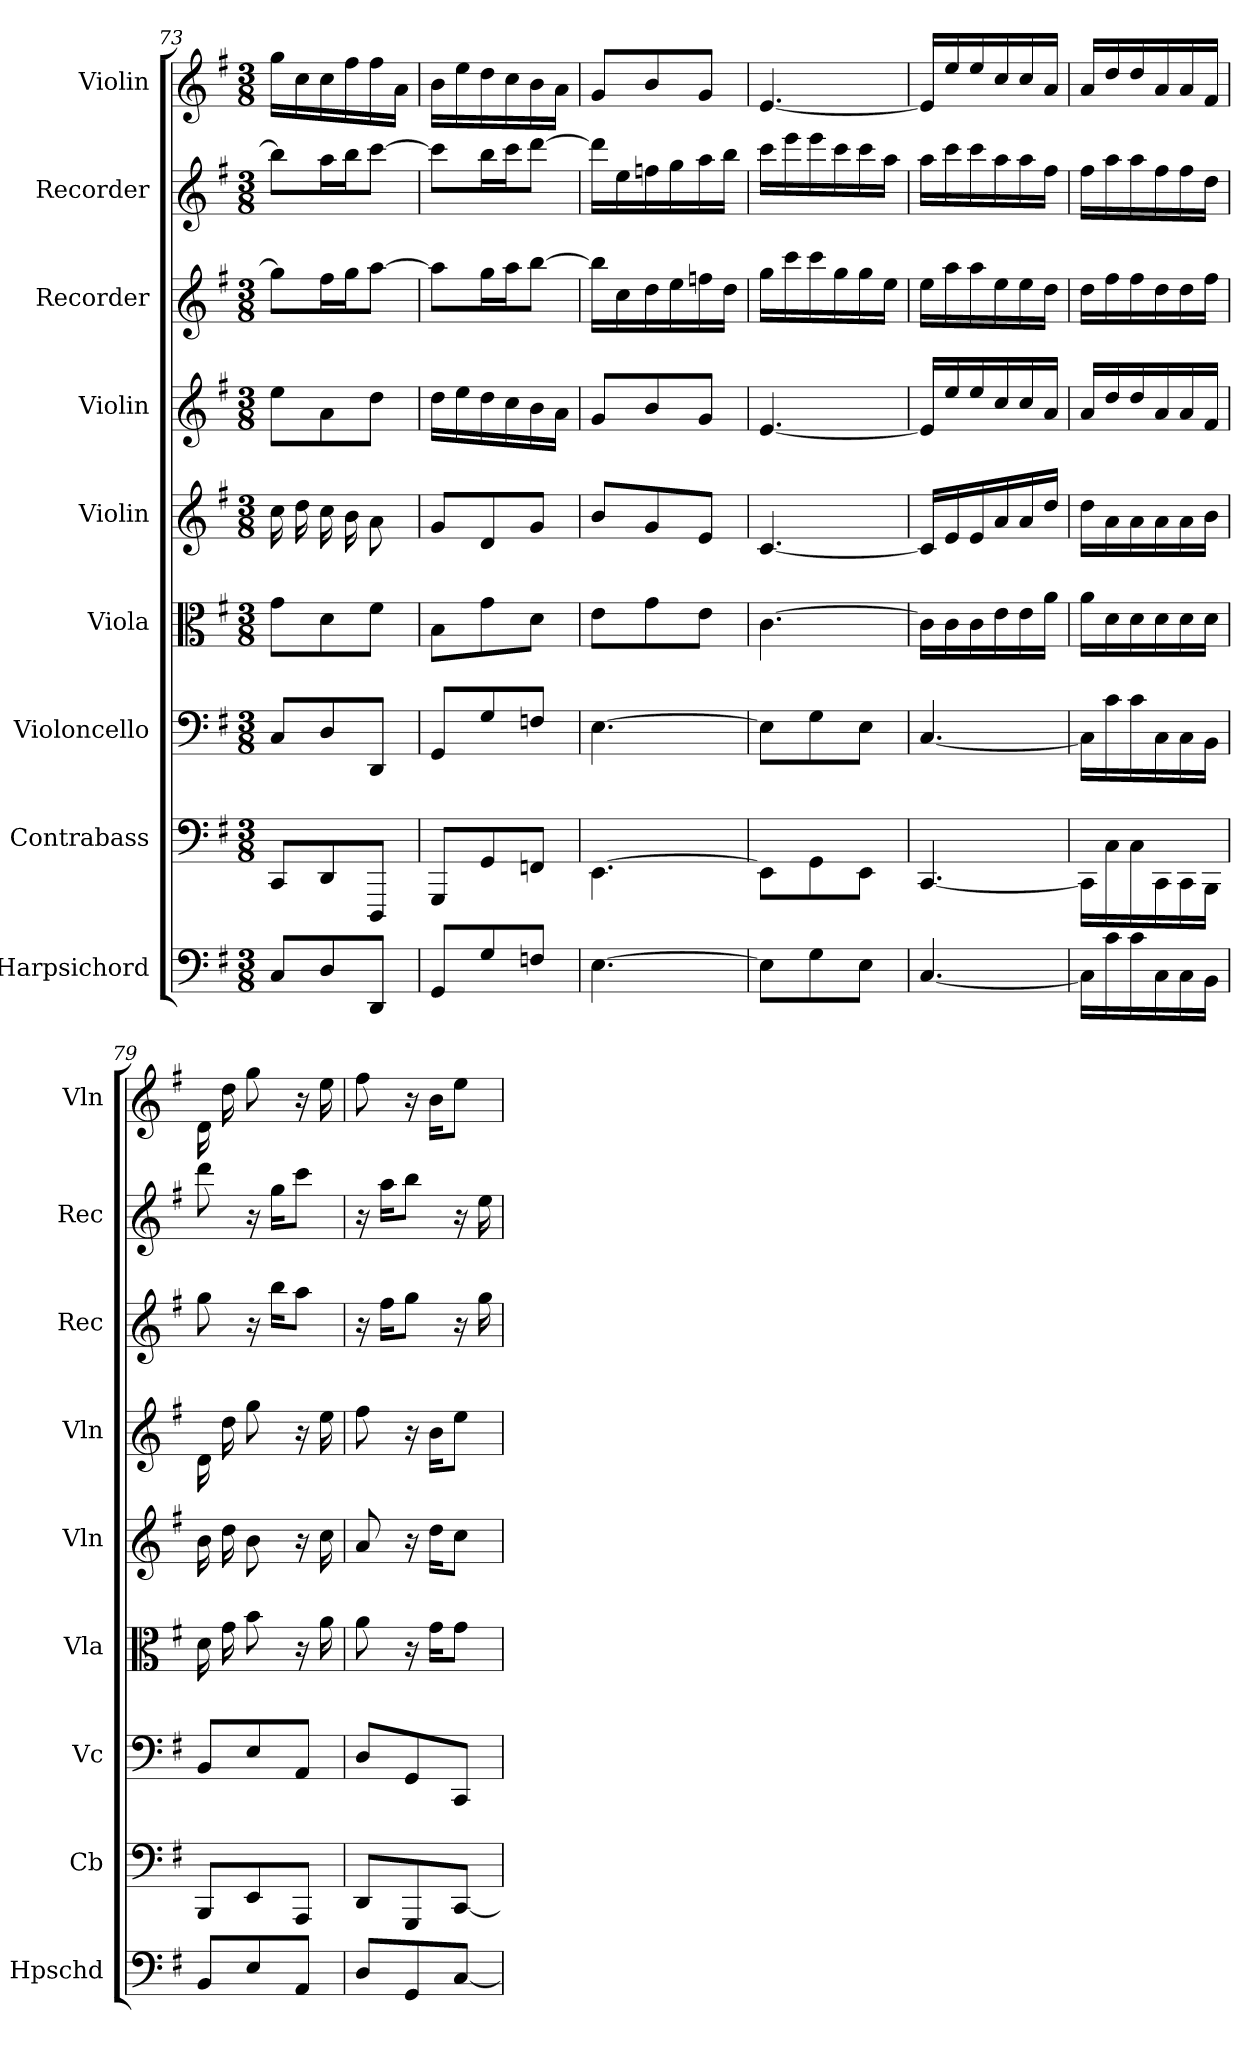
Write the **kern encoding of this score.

**kern	**kern	**kern	**kern	**kern	**kern	**kern	**kern	**kern
*part9	*part8	*part7	*part6	*part5	*part4	*part3	*part2	*part1
*staff9	*staff8	*staff7	*staff6	*staff5	*staff4	*staff3	*staff2	*staff1
*I"Harpsichord	*I"Contrabass	*I"Violoncello	*I"Viola	*I"Violin	*I"Violin	*I"Recorder	*I"Recorder	*I"Violin
*I'Hpschd	*I'Cb	*I'Vc	*I'Vla	*I'Vln	*I'Vln	*I'Rec	*I'Rec	*I'Vln
*clefF4	*clefF4	*clefF4	*clefC3	*clefG2	*clefG2	*clefG2	*clefG2	*clefG2
*	*ITrd7c12	*	*	*	*	*	*	*
*k[f#]	*k[f#]	*k[f#]	*k[f#]	*k[f#]	*k[f#]	*k[f#]	*k[f#]	*k[f#]
*G:	*G:	*G:	*G:	*G:	*G:	*G:	*G:	*G:
*M3/8	*M3/8	*M3/8	*M3/8	*M3/8	*M3/8	*M3/8	*M3/8	*M3/8
=73	=73	=73	=73	=73	=73	=73	=73	=73
8C/L	8CCC/L	8C/L	8g\L	16cc\	8ee\L	8gg\L]	8bb\L]	16gg\LL
.	.	.	.	16dd\	.	.	.	16cc\
8D/	8DDD/	8D/	8d\	16cc\	8a\	16ff#\L	16aa\L	16cc\
.	.	.	.	16b\	.	16gg\J	16bb\J	16ff#\
8DD/J	8DDDD/J	8DD/J	8f#\J	8a\	8dd\J	[8aa\J	[8ccc\J	16ff#\
.	.	.	.	.	.	.	.	16a\JJ
=74	=74	=74	=74	=74	=74	=74	=74	=74
8GG/L	8GGGG/L	8GG/L	8B\L	8g/L	16dd\LL	8aa\L]	8ccc\L]	16b\LL
.	.	.	.	.	16ee\	.	.	16ee\
8G/	8GGG/	8G/	8g\	8d/	16dd\	16gg\L	16bb\L	16dd\
.	.	.	.	.	16cc\	16aa\J	16ccc\J	16cc\
8Fn/J	8FFFn/J	8Fn/J	8d\J	8g/J	16b\	[8bb\J	[8ddd\J	16b\
.	.	.	.	.	16a\JJ	.	.	16a\JJ
=75	=75	=75	=75	=75	=75	=75	=75	=75
[4.E\	[4.EEE\	[4.E\	8e\L	8b/L	8g/L	16bb\LL]	16ddd\LL]	8g/L
.	.	.	.	.	.	16cc\	16ee\	.
.	.	.	8g\	8g/	8b/	16dd\	16ffn\	8b/
.	.	.	.	.	.	16ee\	16gg\	.
.	.	.	8e\J	8e/J	8g/J	16ffn\	16aa\	8g/J
.	.	.	.	.	.	16dd\JJ	16bb\JJ	.
=76	=76	=76	=76	=76	=76	=76	=76	=76
8E\L]	8EEE\L]	8E\L]	[4.c\	[4.c/	[4.e/	16gg\LL	16ccc\LL	[4.e/
.	.	.	.	.	.	16ccc\	16eee\	.
8G\	8GGG\	8G\	.	.	.	16ccc\	16eee\	.
.	.	.	.	.	.	16gg\	16ccc\	.
8E\J	8EEE\J	8E\J	.	.	.	16gg\	16ccc\	.
.	.	.	.	.	.	16ee\JJ	16aa\JJ	.
=77	=77	=77	=77	=77	=77	=77	=77	=77
[4.C/	[4.CCC/	[4.C/	16c\LL]	16c/LL]	16e/LL]	16ee\LL	16aa\LL	16e/LL]
.	.	.	16c\	16e/	16ee/	16aa\	16ccc\	16ee/
.	.	.	16c\	16e/	16ee/	16aa\	16ccc\	16ee/
.	.	.	16e\	16a/	16cc/	16ee\	16aa\	16cc/
.	.	.	16e\	16a/	16cc/	16ee\	16aa\	16cc/
.	.	.	16a\JJ	16dd/JJ	16a/JJ	16dd\JJ	16ff#\JJ	16a/JJ
=78	=78	=78	=78	=78	=78	=78	=78	=78
16C\LL]	16CCC\LL]	16C\LL]	16a\LL	16dd\LL	16a/LL	16dd\LL	16ff#\LL	16a/LL
16c\	16CC\	16c\	16d\	16a\	16dd/	16ff#\	16aa\	16dd/
16c\	16CC\	16c\	16d\	16a\	16dd/	16ff#\	16aa\	16dd/
16C\	16CCC\	16C\	16d\	16a\	16a/	16dd\	16ff#\	16a/
16C\	16CCC\	16C\	16d\	16a\	16a/	16dd\	16ff#\	16a/
16BB\JJ	16BBBB\JJ	16BB\JJ	16d\JJ	16b\JJ	16f#/JJ	16ff#\JJ	16dd\JJ	16f#/JJ
=79	=79	=79	=79	=79	=79	=79	=79	=79
8BB/L	8BBBB/L	8BB/L	16d\	16b\	16d\	8gg\	8ddd\	16d\
.	.	.	16g\	16dd\	16dd\	.	.	16dd\
8E/	8EEE/	8E/	8b\	8b\	8gg\	16r	16r	8gg\
.	.	.	.	.	.	16bb\KL	16gg\KL	.
8AA/J	8AAAA/J	8AA/J	16r	16r	16r	8aa\J	8ccc\J	16r
.	.	.	16a\	16cc\	16ee\	.	.	16ee\
=80	=80	=80	=80	=80	=80	=80	=80	=80
8D/L	8DDD/L	8D/L	8a\	8a/	8ff#\	16r	16r	8ff#\
.	.	.	.	.	.	16ff#\KL	16aa\KL	.
8GG/	8GGGG/	8GG/	16r	16r	16r	8gg\J	8bb\J	16r
.	.	.	16g\KL	16dd\KL	16b\KL	.	.	16b\KL
[8C/J	[8CCC/J	8CC/J	8g\J	8cc\J	8ee\J	16r	16r	8ee\J
.	.	.	.	.	.	16gg\	16ee\	.
=	=	=	=	=	=	=	=	=
*-	*-	*-	*-	*-	*-	*-	*-	*-
